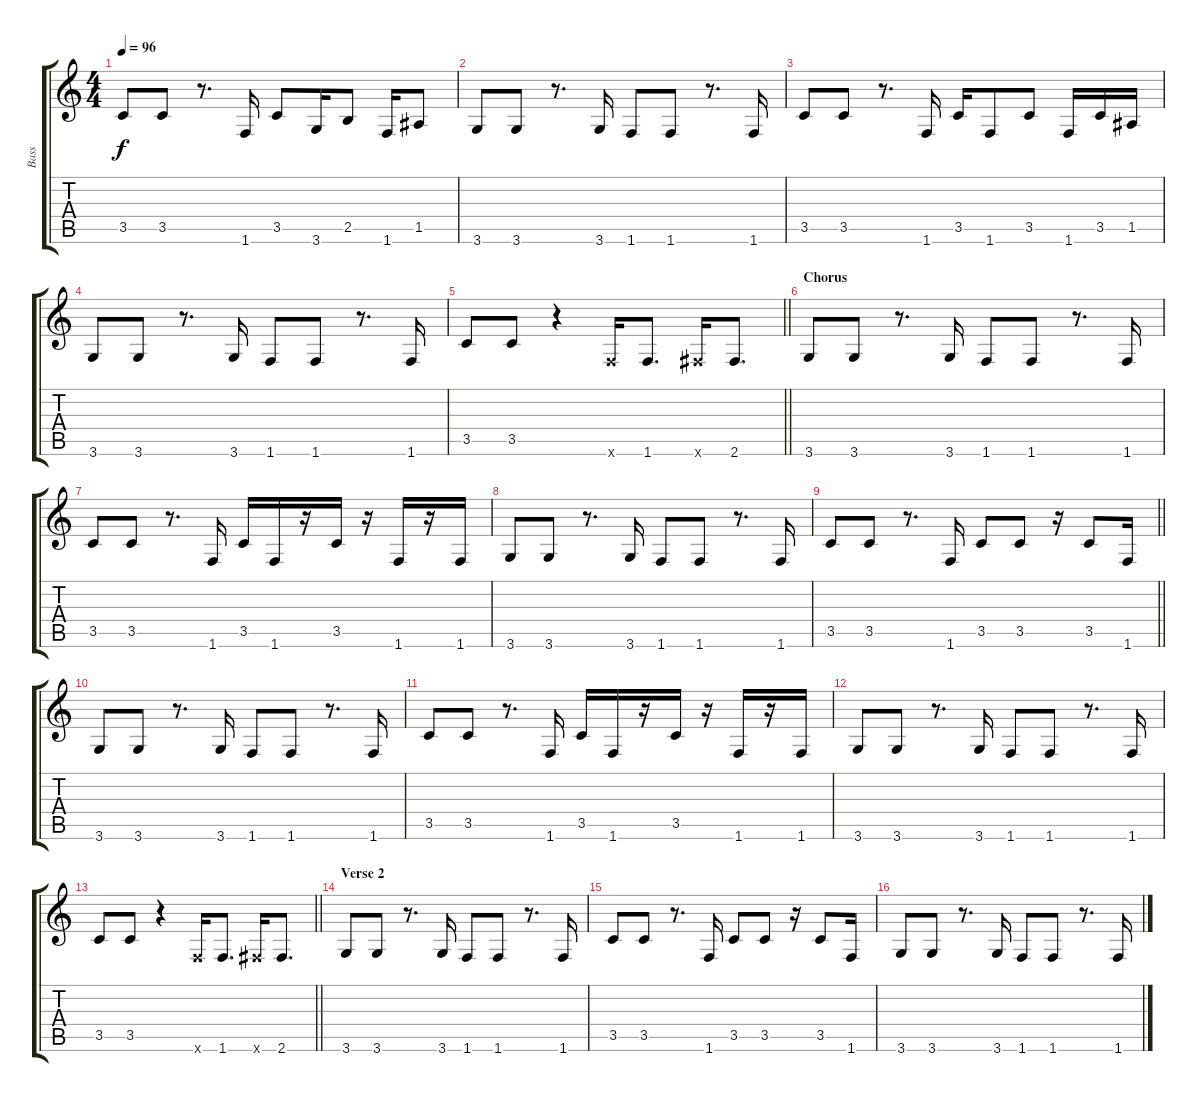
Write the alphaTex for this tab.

\track ("Bass" "Bass") {instrument electricbassfinger}
\staff {score tabs}
\tuning (E4 B3 G3 D3 A2 E2) {hide}
\ts (4 4)
\tempo 96
\clef g2
\ks c
3.5.8{dy f} 3.5.8 r.8{d} 1.6.16 3.5.8 3.6.16 2.5.8 1.6.16 1.5.8 |
3.6.8 3.6.8 r.8{d} 3.6.16 1.6.8 1.6.8 r.8{d} 1.6.16 |
3.5.8 3.5.8 r.8{d} 1.6.16 3.5.16 1.6.8 3.5.8 1.6.16 3.5.16 1.5.16 |
3.6.8 3.6.8 r.8{d} 3.6.16 1.6.8 1.6.8 r.8{d} 1.6.16 |
\barLineRight lightlight
3.5.8 3.5.8 r.4 1.6{x}.16 1.6.8{d} 2.6{x}.16 2.6.8{d} |
\section ("" "Chorus")
3.6.8 3.6.8 r.8{d} 3.6.16 1.6.8 1.6.8 r.8{d} 1.6.16 |
3.5.8 3.5.8 r.8{d} 1.6.16 3.5.16 1.6.16 r.16 3.5.16 r.16 1.6.16 r.16 1.6.16 |
3.6.8 3.6.8 r.8{d} 3.6.16 1.6.8 1.6.8 r.8{d} 1.6.16 |
\barLineRight lightlight
3.5.8 3.5.8 r.8{d} 1.6.16 3.5.8 3.5.8 r.16 3.5.8 1.6.16 |
3.6.8 3.6.8 r.8{d} 3.6.16 1.6.8 1.6.8 r.8{d} 1.6.16 |
3.5.8 3.5.8 r.8{d} 1.6.16 3.5.16 1.6.16 r.16 3.5.16 r.16 1.6.16 r.16 1.6.16 |
3.6.8 3.6.8 r.8{d} 3.6.16 1.6.8 1.6.8 r.8{d} 1.6.16 |
\barLineRight lightlight
3.5.8 3.5.8 r.4 1.6{x}.16 1.6.8{d} 2.6{x}.16 2.6.8{d} |
\section ("" "Verse 2")
3.6.8 3.6.8 r.8{d} 3.6.16 1.6.8 1.6.8 r.8{d} 1.6.16 |
3.5.8 3.5.8 r.8{d} 1.6.16 3.5.8 3.5.8 r.16 3.5.8 1.6.16 |
3.6.8 3.6.8 r.8{d} 3.6.16 1.6.8 1.6.8 r.8{d} 1.6.16
